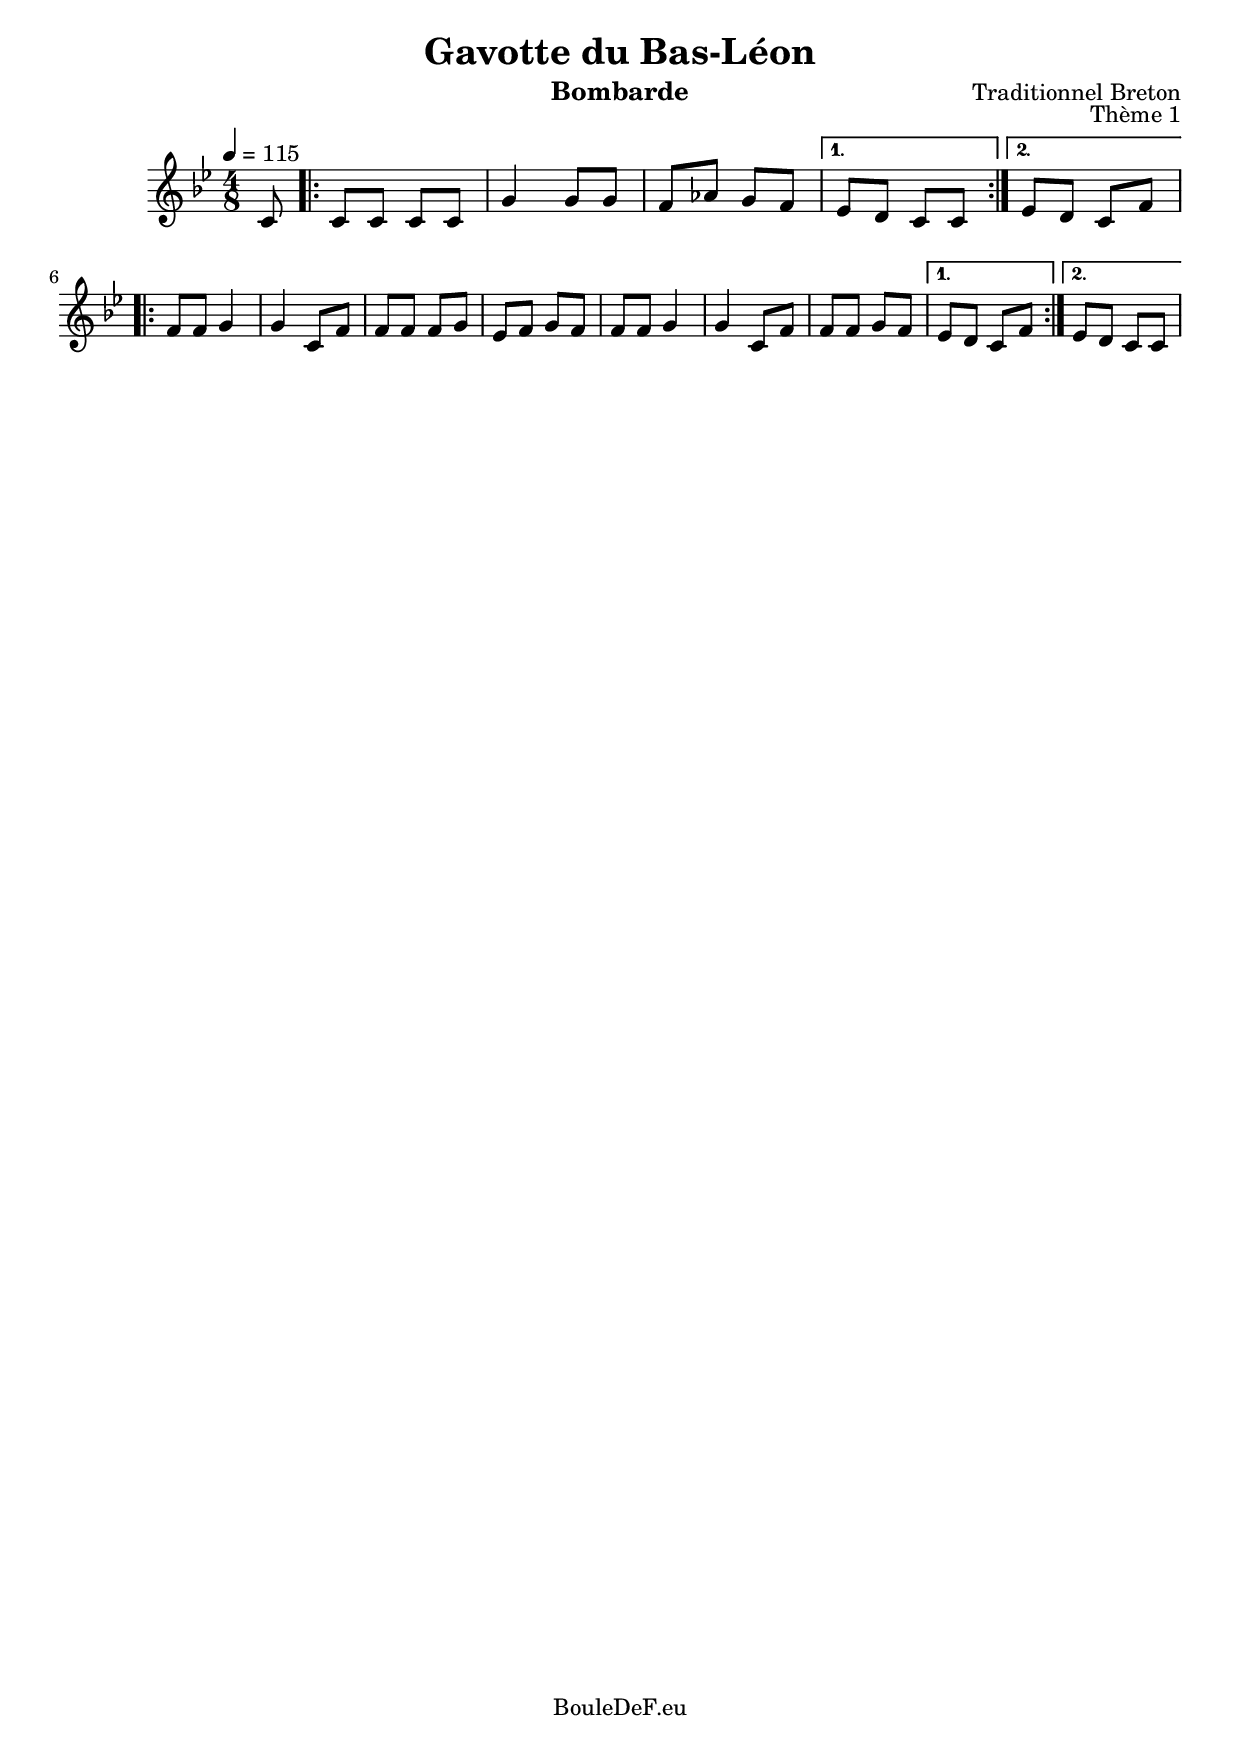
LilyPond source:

\version "2.16.2"
\include "italiano.ly"

\header {
	title = "Gavotte du Bas-Léon"
	composer = "Traditionnel Breton"
	instrument = "Bombarde"
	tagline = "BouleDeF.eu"
}

\score {
	\new Staff \relative sib {
		\clef "treble"
		\key sib \major
		\time 4/8
		\tempo 4 = 115

		\partial 8 do8
		\repeat volta 2 {
			| do8 do do do
			| sol'4 sol8 sol
			| fa lab sol fa
		}
		\alternative {
			{| mib re do do}
			{| mib re do fa}
		}
		\break
		\repeat volta 2 {
			| fa8 fa sol4
			| sol do,8 fa
			| fa fa fa sol
			| mib fa sol fa
			| fa8 fa sol4
			| sol do,8 fa
			| fa fa sol fa
		}
		\alternative {
			{| mib re do fa}
			{| mib re do do}
		}
	}
	\header {
		opus = "Thème 1"
	}
}

